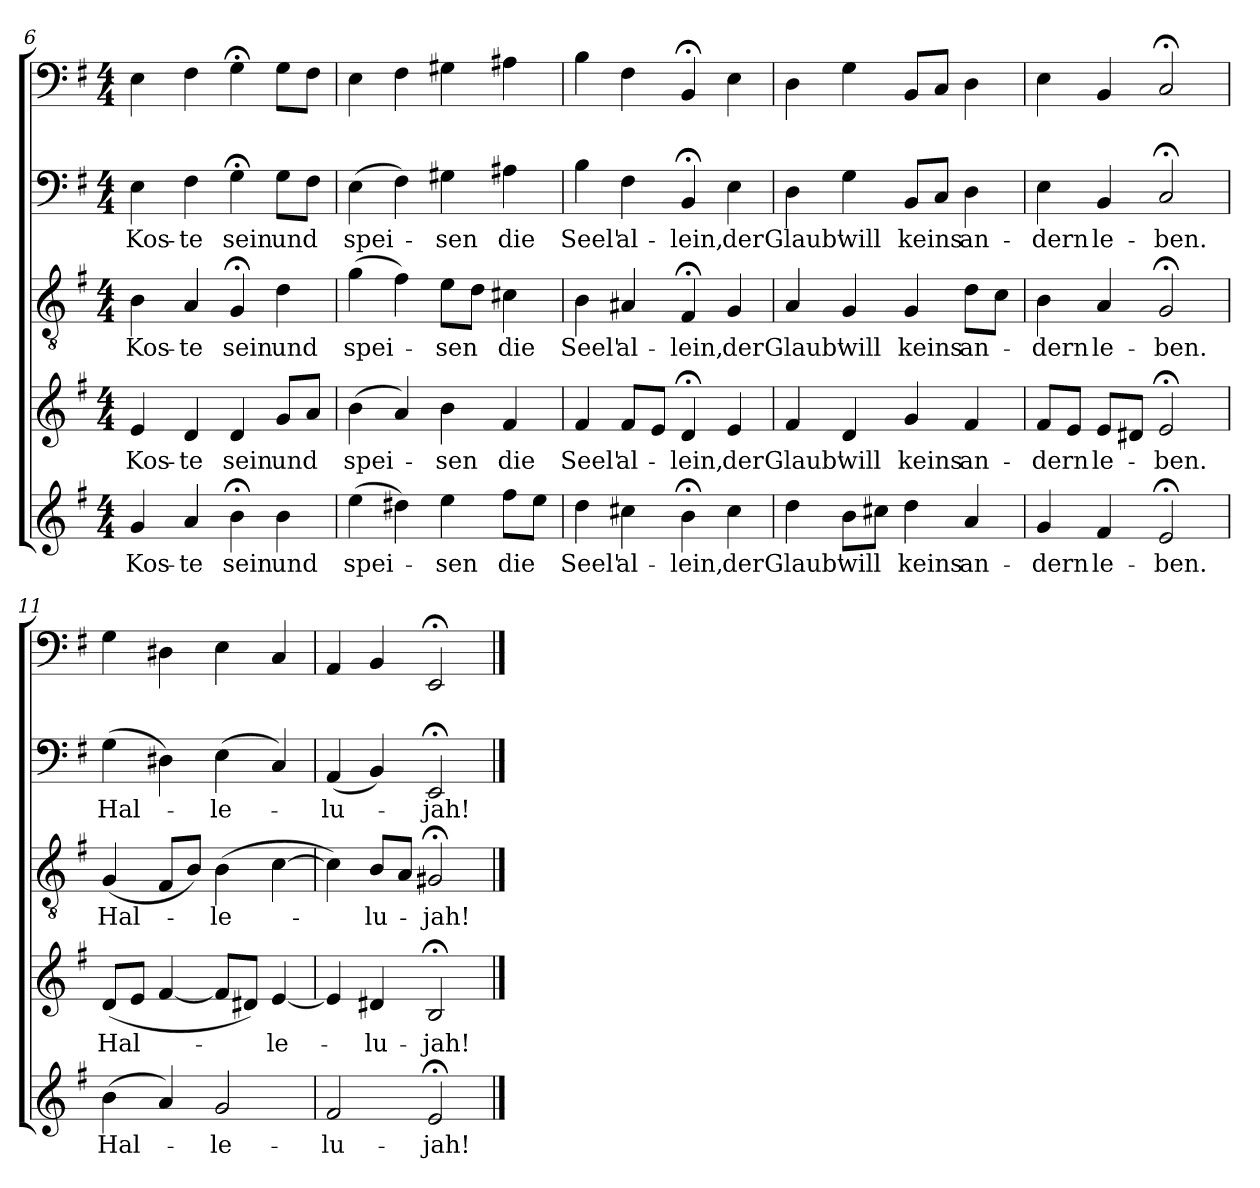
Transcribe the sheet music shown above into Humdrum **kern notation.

**kern	**text	**kern	**text	**kern	**text	**kern	**text	**kern
*part5	*part5	*part4	*part4	*part3	*part3	*part2	*part2	*part1
*staff5	*staff5	*staff4	*staff4	*staff3	*staff3	*staff2	*staff2	*staff1
*clefG2	*	*clefG2	*	*clefGv2	*	*clefF4	*	*clefF4
*k[f#]	*	*k[f#]	*	*k[f#]	*	*k[f#]	*	*k[f#]
*e:	*	*e:	*	*e:	*	*e:	*	*e:
*M4/4	*	*M4/4	*	*M4/4	*	*M4/4	*	*M4/4
=6	=6	=6	=6	=6	=6	=6	=6	=6
4g/	Kos-	4e/	Kos-	4B\	Kos-	4E\	Kos-	4E\
4a/	-te	4d/	-te	4A/	-te	4F#\	-te	4F#\
4b;<\	sein	4d/	sein	4G;</	sein	4G;<\	sein	4G;<\
4b\	und	8g/L	und	4d\	und	8G\L	und	8G\L
.	.	8a/J	.	.	.	8F#\J	.	8F#\J
=7	=7	=7	=7	=7	=7	=7	=7	=7
(4ee\	spei-	(4b\	spei-	(4g\	spei-	(4E\	spei-	4E\
4dd#X\)	.	4a/)	.	4f#\)	.	4F#\)	.	4F#\
4ee\	-sen	4b\	-sen	8e\L	-sen	4G#X\	-sen	4G#X\
.	.	.	.	8d\J	.	.	.	.
8ff#\L	die	4f#/	die	4c#X\	die	4A#X\	die	4A#X\
8ee\J	.	.	.	.	.	.	.	.
=8	=8	=8	=8	=8	=8	=8	=8	=8
4dd\	Seel'	4f#/	Seel'	4B\	Seel'	4B\	Seel'	4B\
4cc#X\	al-	8f#/L	al-	4A#X/	al-	4F#\	al-	4F#\
.	.	8e/J	.	.	.	.	.	.
4b;<\	-lein,	4d;</	-lein,	4F#;</	-lein,	4BB;</	-lein,	4BB;</
4cc#\	der	4e/	der	4G/	der	4E\	der	4E\
=9	=9	=9	=9	=9	=9	=9	=9	=9
4dd\	Glaub'	4f#/	Glaub'	4A/	Glaub'	4D\	Glaub'	4D\
8b\L	will	4d/	will	4G/	will	4G\	will	4G\
8cc#X\J	.	.	.	.	.	.	.	.
4dd\	keins	4g/	keins	4G/	keins	8BB/L	keins	8BB/L
.	.	.	.	.	.	8C/J	.	8C/J
4a/	an-	4f#/	an-	8d\L	an-	4D\	an-	4D\
.	.	.	.	8c\J	.	.	.	.
=10	=10	=10	=10	=10	=10	=10	=10	=10
4g/	-dern	8f#/L	-dern	4B\	-dern	4E\	-dern	4E\
.	.	8e/J	.	.	.	.	.	.
4f#/	le-	8e/L	le-	4A/	le-	4BB/	le-	4BB/
.	.	8d#X/J	.	.	.	.	.	.
2e;</	-ben.	2e;</	-ben.	2G;</	-ben.	2C;</	-ben.	2C;</
=11	=11	=11	=11	=11	=11	=11	=11	=11
(4b\	Hal-	(8d/L	Hal-	(4G/	Hal-	(4G\	Hal-	4G\
.	.	8e/J	.	.	.	.	.	.
4a/)	.	[4f#/	.	8F#/L	.	4D#X\)	.	4D#X\
.	.	.	.	8B/J)	.	.	.	.
2g/	-le-	8f#/L]	.	(4B\	-le-	(4E\	-le-	4E\
.	.	8d#X/J)	.	.	.	.	.	.
.	.	[4e/	-le-	[4c\	.	4C/)	.	4C/
=12	=12	=12	=12	=12	=12	=12	=12	=12
2f#/	-lu-	4e/]	.	4c\])	.	(4AA/	-lu-	4AA/
.	.	4d#X/	-lu-	8B/L	-lu-	4BB/)	.	4BB/
.	.	.	.	8A/J	.	.	.	.
2e;</	-jah!	2B;</	-jah!	2G#X;</	-jah!	2EE;</	-jah!	2EE;</
==	==	==	==	==	==	==	==	==
*-	*-	*-	*-	*-	*-	*-	*-	*-
